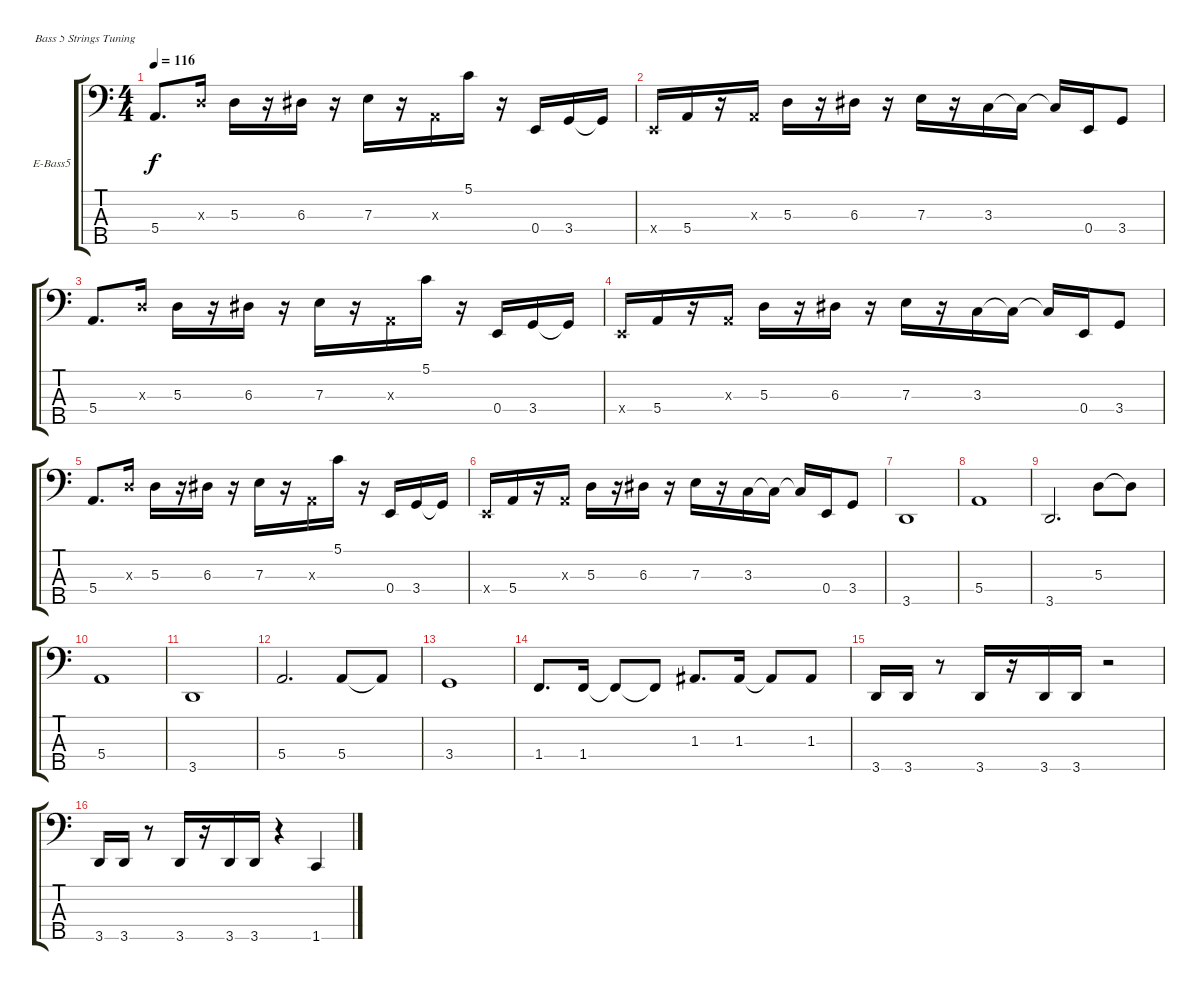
\bracketExtendMode groupsimilarinstruments
\firstSystemTrackNameOrientation horizontal
\otherSystemsTrackNameOrientation horizontal
\track ("Bass" "E-Bass5") {instrument electricbassfinger}
\staff {score tabs}
\tuning (G2 D2 A1 E1 B0)
\ts (4 4)
\tempo 116
\clef f4
\ks c
5.4.8{d dy f} 5.3{x}.16 5.3.16 r.16 6.3.16 r.16 7.3.16 r.16 0.3{x}.16 5.1.16 r.16 0.4.16 3.4.16 3.4{t}.16 |
0.4{x}.16 5.4.16 r.16 0.3{x}.16 5.3.16 r.16 6.3.16 r.16 7.3.16 r.16 3.3.16 3.3{t}.16 3.3{t}.16 0.4.16 3.4.8 |
5.4.8{d} 5.3{x}.16 5.3.16 r.16 6.3.16 r.16 7.3.16 r.16 0.3{x}.16 5.1.16 r.16 0.4.16 3.4.16 3.4{t}.16 |
0.4{x}.16 5.4.16 r.16 0.3{x}.16 5.3.16 r.16 6.3.16 r.16 7.3.16 r.16 3.3.16 3.3{t}.16 3.3{t}.16 0.4.16 3.4.8 |
5.4.8{d} 5.3{x}.16 5.3.16 r.16 6.3.16 r.16 7.3.16 r.16 0.3{x}.16 5.1.16 r.16 0.4.16 3.4.16 3.4{t}.16 |
0.4{x}.16 5.4.16 r.16 0.3{x}.16 5.3.16 r.16 6.3.16 r.16 7.3.16 r.16 3.3.16 3.3{t}.16 3.3{t}.16 0.4.16 3.4.8 |
3.5.1 |
5.4.1 |
3.5.2{d} 5.3.8 5.3{t}.8 |
5.4.1 |
3.5.1 |
5.4.2{d} 5.4.8 5.4{t}.8 |
3.4.1 |
1.4.8{d} 1.4.16 1.4{t}.8 1.4{t}.8 1.3.8{d} 1.3.16 1.3{t}.8 1.3.8 |
3.5.16 3.5.16 r.8 3.5.16 r.16 3.5.16 3.5.16 r.2 |
3.5.16 3.5.16 r.8 3.5.16 r.16 3.5.16 3.5.16 r.4 1.5.4
